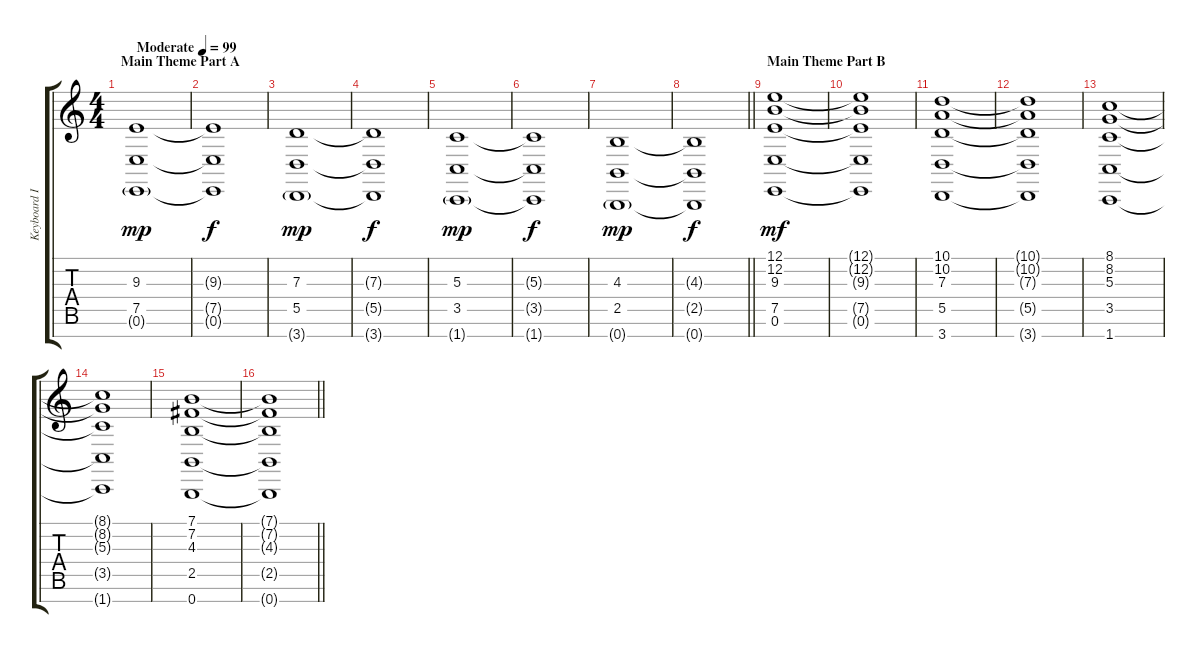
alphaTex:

\track ("Keyboard III" "Keyboard I") {instrument stringensemble2}
\staff {score tabs}
\tuning (E4 B3 G3 D3 A2 E2 B1) {hide}
\ts (4 4)
\section ("" "Main Theme Part A")
\tempo (99 "Moderate")
\clef g2
\ks c
(9.3 7.5 0.6{g}).1{dy mp instrument stringensemble2} |
(9.3{t} 7.5{t} 0.6{t}).1{dy f} |
(7.3 5.5 3.7{g}).1{dy mp} |
(7.3{t} 5.5{t} 3.7{t}).1{dy f} |
(5.3 3.5 1.7{g}).1{dy mp} |
(5.3{t} 3.5{t} 1.7{t}).1{dy f} |
(4.3 2.5 0.7{g}).1{dy mp} |
\barLineRight lightlight
(4.3{t} 2.5{t} 0.7{t}).1{dy f} |
\section ("" "Main Theme Part B")
(12.1 12.2 9.3 7.5 0.6).1{dy mf} |
(12.1{t} 12.2{t} 9.3{t} 7.5{t} 0.6{t}).1 |
(10.1 10.2 7.3 5.5 3.7).1 |
(10.1{t} 10.2{t} 7.3{t} 5.5{t} 3.7{t}).1 |
(8.1 8.2 5.3 3.5 1.7).1 |
(8.1{t} 8.2{t} 5.3{t} 3.5{t} 1.7{t}).1 |
(7.1 7.2 4.3 2.5 0.7).1 |
\barLineRight lightlight
(7.1{t} 7.2{t} 4.3{t} 2.5{t} 0.7{t}).1
